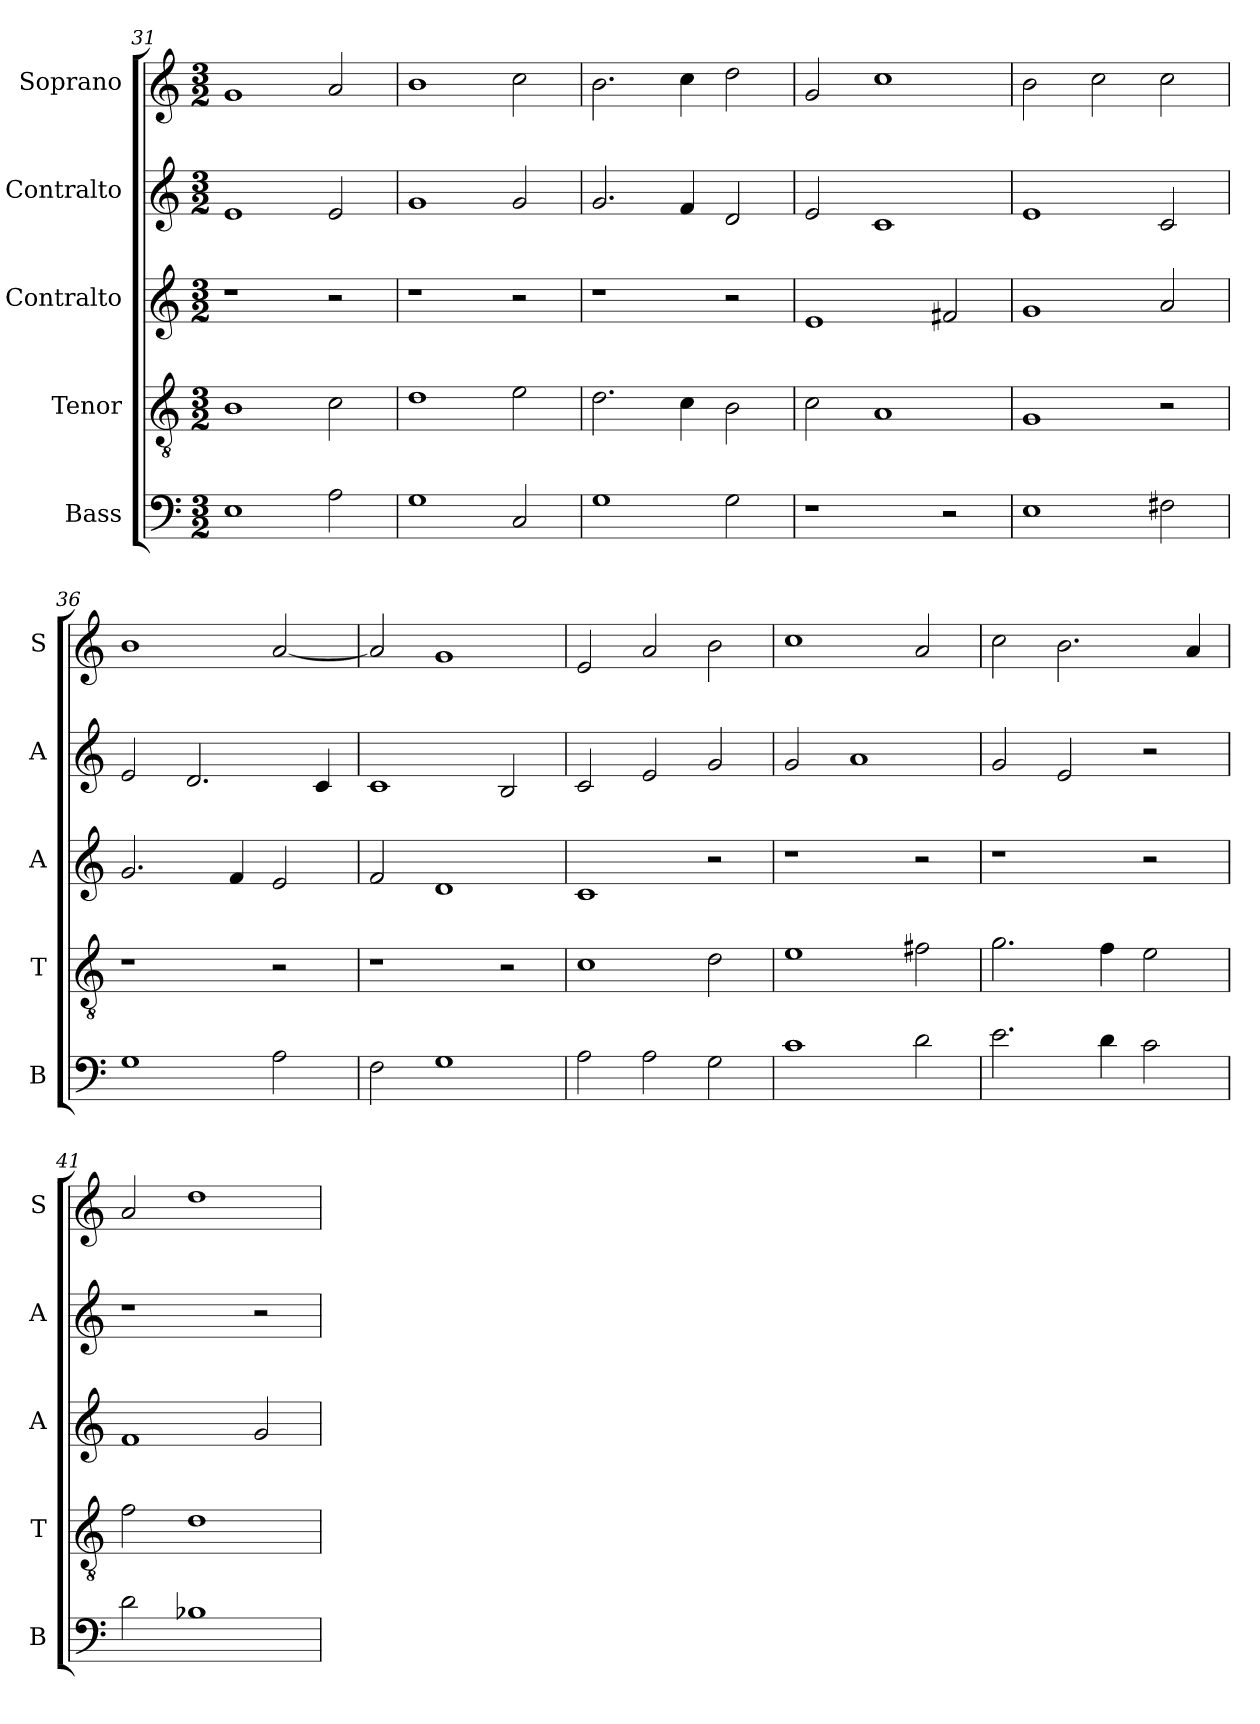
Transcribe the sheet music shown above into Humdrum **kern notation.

**kern	**kern	**kern	**kern	**kern
*part5	*part4	*part3	*part2	*part1
*staff5	*staff4	*staff3	*staff2	*staff1
*I"Bass	*I"Tenor	*I"Contralto	*I"Contralto	*I"Soprano
*I'B	*I'T	*I'A	*I'A	*I'S
*clefF4	*clefGv2	*clefG2	*clefG2	*clefG2
*k[]	*k[]	*k[]	*k[]	*k[]
*G:mix	*G:mix	*G:mix	*G:mix	*G:mix
*M3/2	*M3/2	*M3/2	*M3/2	*M3/2
=31	=31	=31	=31	=31
1E	1B	1r	1e	1g
2A	2c	2r	2e	2a
=32	=32	=32	=32	=32
1G	1d	1r	1g	1b
2C	2e	2r	2g	2cc
=33	=33	=33	=33	=33
1G	2.d	1r	2.g	2.b
.	4c	.	4f	4cc
2G	2B	2r	2d	2dd
=34	=34	=34	=34	=34
1r	2c	1e	2e	2g
.	1A	.	1c	1cc
2r	.	2f#X	.	.
=35	=35	=35	=35	=35
1E	1G	1g	1e	2b
.	.	.	.	2cc
2F#X	2r	2a	2c	2cc
=36	=36	=36	=36	=36
1G	1r	2.g	2e	1b
.	.	.	2.d	.
.	.	4f	.	.
2A	2r	2e	.	[2a
.	.	.	4c	.
=37	=37	=37	=37	=37
2F	1r	2f	1c	2a]
1G	.	1d	.	1g
.	2r	.	2B	.
=38	=38	=38	=38	=38
2A	1c	1c	2c	2e
2A	.	.	2e	2a
2G	2d	2r	2g	2b
=39	=39	=39	=39	=39
1c	1e	1r	2g	1cc
.	.	.	1a	.
2d	2f#X	2r	.	2a
=40	=40	=40	=40	=40
2.e	2.g	1r	2g	2cc
.	.	.	2e	2.b
4d	4f	.	.	.
2c	2e	2r	2r	.
.	.	.	.	4a
=41	=41	=41	=41	=41
2d	2f	1f	1r	2a
1B-X	1d	.	.	1dd
.	.	2g	2r	.
=	=	=	=	=
*-	*-	*-	*-	*-
